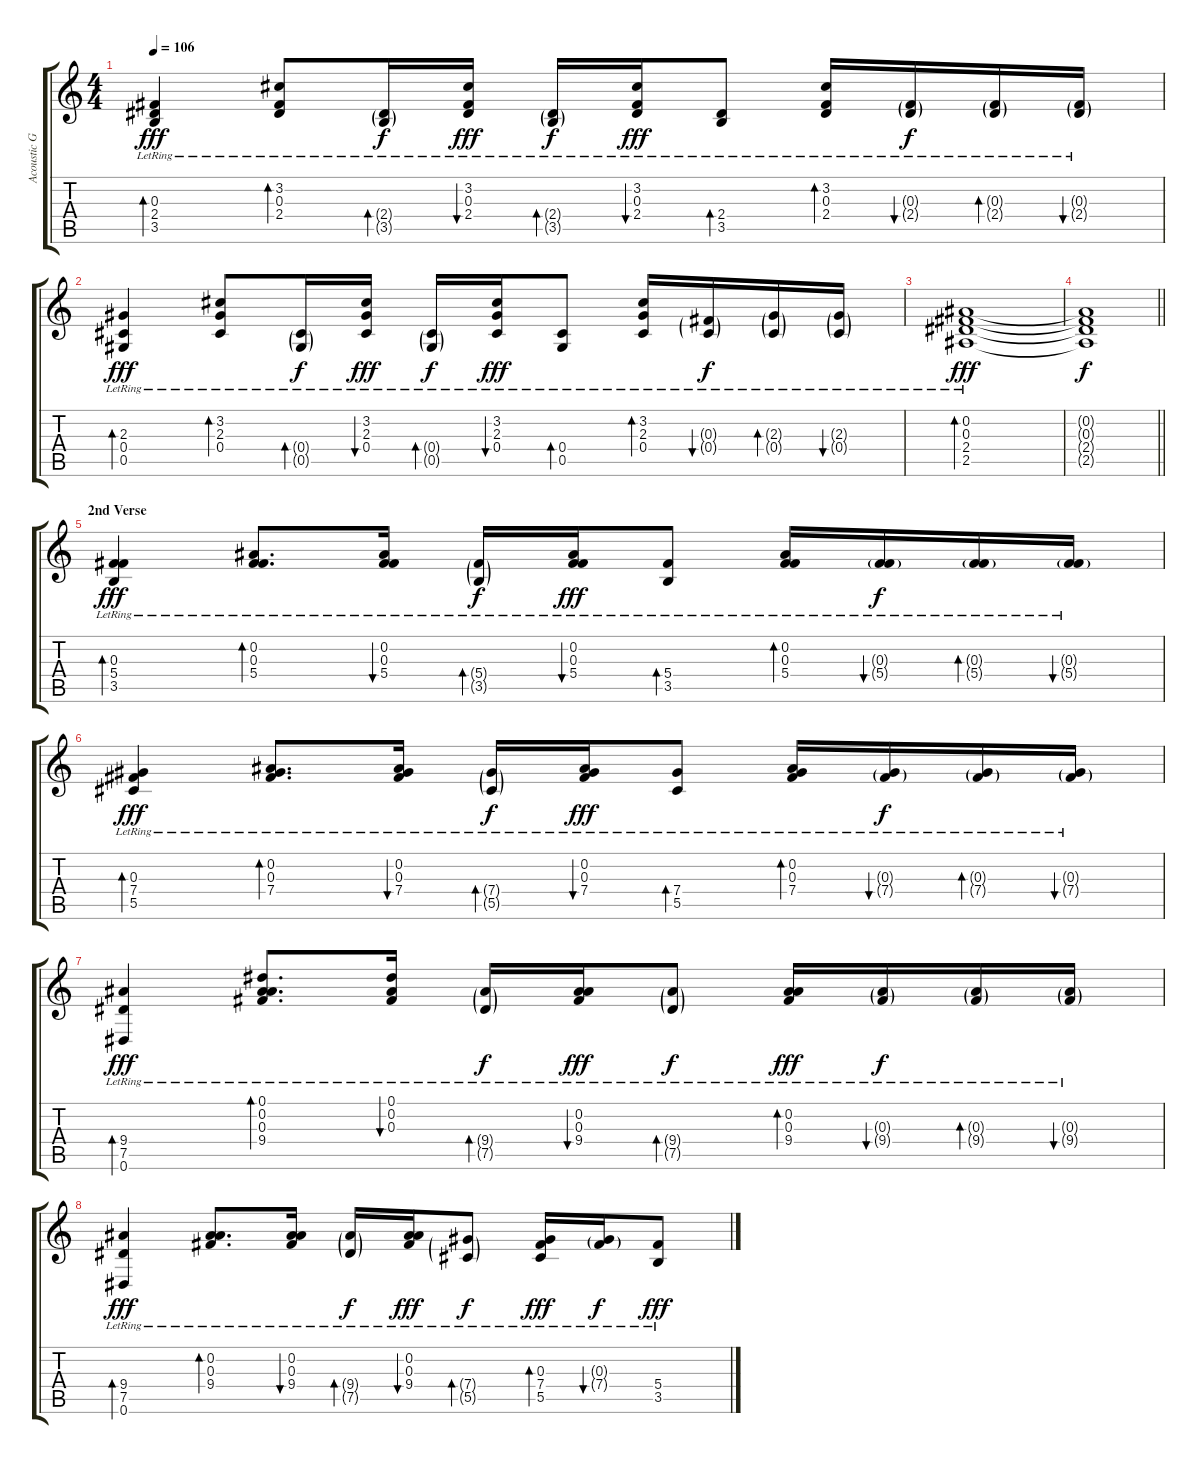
\track ("Acoustic Guitar C/L" "Acoustic G") {instrument acousticguitarsteel}
\staff {score tabs}
\tuning (Eb4 Bb3 Gb3 Db3 Ab2 Eb2) {hide}
\ts (4 4)
\tempo 106
\clef g2
\ks c
(0.3 2.4{lr} 3.5{lr}).4{bd 30 dy fff} (3.2{lr} 0.3{lr} 2.4{lr}).8{bd 30} (2.4{g lr} 3.5{g}).16{bd 30 dy f} (3.2{lr} 0.3{lr} 2.4{lr}).16{bu 30 dy fff} (2.4{g lr} 3.5{g}).16{bd 30 dy f} (3.2{lr} 0.3{lr} 2.4{lr}).16{bu 30 dy fff} (2.4{lr} 3.5{lr}).8{bd 30} (3.2{lr} 0.3{lr} 2.4{lr}).16{bd 30} (0.3{g lr} 2.4{g lr}).16{bu 30 dy f} (0.3{g lr} 2.4{g lr}).16{bd 30} (0.3{g lr} 2.4{g}).16{bu 30} |
(2.3 0.4{lr} 0.5{lr}).4{bd 30 dy fff} (3.2{lr} 2.3{lr} 0.4{lr}).8{bd 30} (0.4{g lr} 0.5{g}).16{bd 30 dy f} (3.2{lr} 2.3{lr} 0.4{lr}).16{bu 30 dy fff} (0.4{g lr} 0.5{g}).16{bd 30 dy f} (3.2{lr} 2.3{lr} 0.4{lr}).16{bu 30 dy fff} (0.4{lr} 0.5{lr}).8{bd 30} (3.2{lr} 2.3{lr} 0.4{lr}).16{bd 30} (0.3{g lr} 0.4{g}).16{bu 30 dy f} (2.3{g lr} 0.4{g lr}).16{bd 30} (2.3{g lr} 0.4{g lr}).16{bu 30} |
(0.2 0.3 2.4{lr} 2.5{lr}).1{bd 30 dy fff} |
\barLineRight lightlight
(0.2{t} 0.3{t} 2.4{t} 2.5{t}).1{dy f} |
\section ("" "2nd Verse")
(0.3 5.4{lr} 3.5{lr}).4{bd 30 dy fff} (0.2{lr} 0.3{lr} 5.4{lr}).8{d bd 30} (0.2{lr} 0.3{lr} 5.4{lr}).16{bu 30} (5.4{g lr} 3.5{g}).16{bd 30 dy f} (0.2{lr} 0.3{lr} 5.4{lr}).16{bu 30 dy fff} (5.4{lr} 3.5{lr}).8{bd 30} (0.2{lr} 0.3{lr} 5.4{lr}).16{bd 30} (0.3{g lr} 5.4{g lr}).16{bu 30 dy f} (0.3{g lr} 5.4{g lr}).16{bd 30} (0.3{g lr} 5.4{g}).16{bu 30} |
(0.3 7.4{lr} 5.5{lr}).4{bd 30 dy fff} (0.2{lr} 0.3{lr} 7.4{lr}).8{d bd 30} (0.2{lr} 0.3{lr} 7.4{lr}).16{bu 30} (7.4{g lr} 5.5{g}).16{bd 30 dy f} (0.2{lr} 0.3{lr} 7.4{lr}).16{bu 30 dy fff} (7.4{lr} 5.5{lr}).8{bd 30} (0.2{lr} 0.3{lr} 7.4{lr}).16{bd 30} (0.3{g lr} 7.4{g}).16{bu 30 dy f} (0.3{g lr} 7.4{g lr}).16{bd 30} (0.3{g lr} 7.4{g lr}).16{bu 30} |
(9.4{lr} 7.5{lr} 0.6{lr}).4{bd 30 dy fff} (0.1 0.2{lr} 0.3{lr} 9.4{lr}).8{d bd 30} (0.1 0.2{lr} 0.3{lr}).16{bu 30} (9.4{g lr} 7.5{g lr}).16{bd 30 dy f} (0.2{lr} 0.3{lr} 9.4{lr}).16{bu 30 dy fff} (9.4{g lr} 7.5{g lr}).8{bd 30 dy f} (0.2{lr} 0.3{lr} 9.4{lr}).16{bd 30 dy fff} (0.3{g lr} 9.4{g lr}).16{bu 30 dy f} (0.3{g lr} 9.4{g lr}).16{bd 30} (0.3{g lr} 9.4{g lr}).16{bu 30} |
(9.4{lr} 7.5{lr} 0.6{lr}).4{bd 30 dy fff} (0.2{lr} 0.3{lr} 9.4{lr}).8{d bd 30} (0.2{lr} 0.3{lr} 9.4{lr}).16{bu 30} (9.4{g lr} 7.5{g lr}).16{bd 30 dy f} (0.2{lr} 0.3{lr} 9.4{lr}).16{bu 30 dy fff} (7.4{g lr} 5.5{g lr}).8{bd 30 dy f} (0.3{lr} 7.4{lr} 5.5{lr}).16{bd 30 dy fff} (0.3{g lr} 7.4{g lr}).16{bu 30 dy f} (5.4{lr} 3.5{lr}).8{dy fff}
